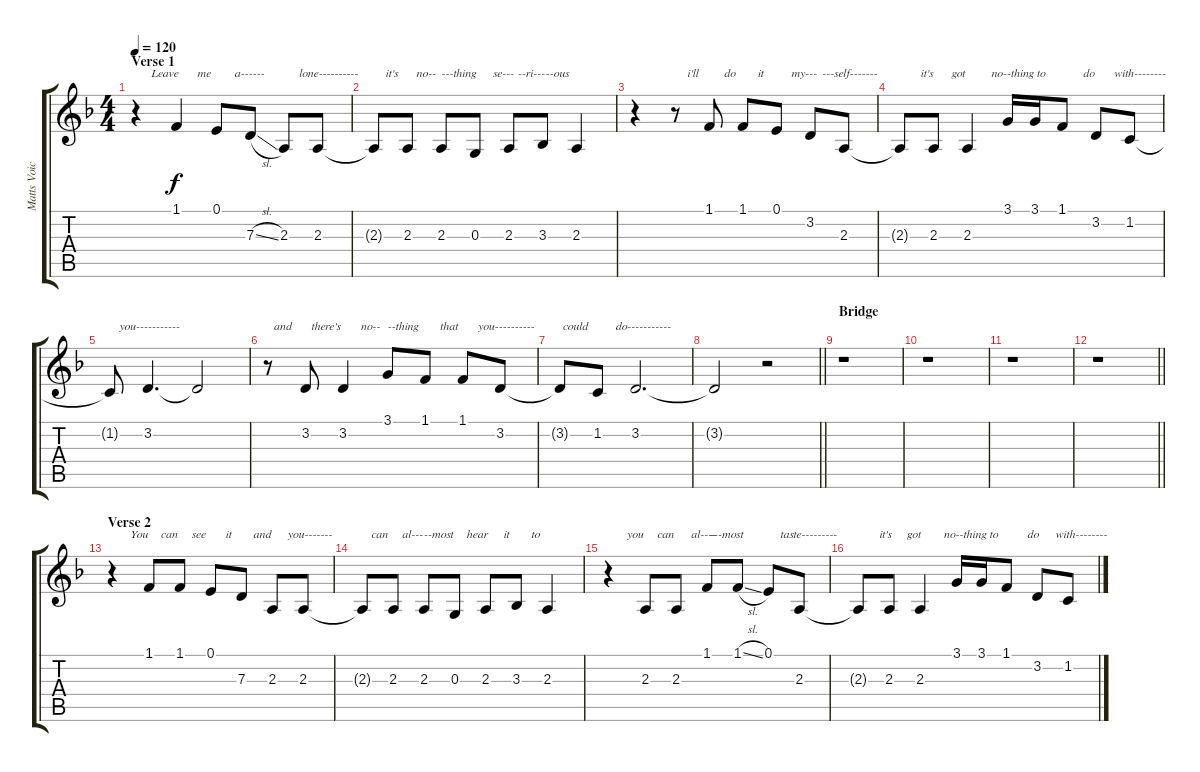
\track ("Matts Voice" "Matts Voic") {mute instrument voiceoohs}
\staff {score tabs}
\tuning (E4 B3 G3 D3 A2 E2) {hide}
\ts (4 4)
\section ("" "Verse 1")
\tempo 120
\clef g2
\ks f
r.4{txt "     Leave" dy f} 1.1.4{txt "       me"} 0.1.8{txt "      a------"} 7.3{sl}.8 2.3.8{txt "     lone----------"} 2.3.8 |
2.3{t}.8{txt "    it's"} 2.3.8{txt "   no--"} 2.3.8{txt "---thing"} 0.3.8{txt "      se---"} 2.3.8{txt "   --ri---"} 3.3.8{txt " --ous"} 2.3.4 |
r.4 r.8{txt "    i'll"} 1.1.8{txt "     do"} 1.1.8{txt "     it"} 0.1.8{txt "     my---"} 3.2.8{txt "    ---self-------"} 2.3.8 |
2.3{t}.8{txt "       it's"} 2.3.8{txt "      got"} 2.3.4{txt "        no--thing to"} 3.1.16 3.1.16 1.1.8{txt "       do"} 3.2.8{txt "      with--------"} 1.2.8 |
1.2{t}.8{txt "   you-----------"} 3.2.4{d} 3.2{t}.2 |
r.8{txt "  and"} 3.2.8{txt "  there's"} 3.2.4{txt "      no--"} 3.1.8{txt "--thing"} 1.1.8{txt "     that"} 1.1.8{txt "     you----------"} 3.2.8 |
3.2{t}.8{txt " could"} 1.2.8{txt "      do-----------"} 3.2.2{d} |
\barLineRight lightlight
3.2{t}.2 r.2 |
\section ("" "Bridge")
r.1 |
r.1 |
r.1 |
\barLineRight lightlight
r.1 |
\section ("" "Verse 2")
r.4{txt "      You"} 1.1.8{txt "    can"} 1.1.8{txt "    see"} 0.1.8{txt "     it"} 7.3.8{txt "    and"} 2.3.8{txt "     you-------"} 2.3.8 |
2.3{t}.8{txt "   can"} 2.3.8{txt "   al---"} 2.3.8{txt "--most"} 0.3.8{txt "    hear"} 2.3.8{txt "      it"} 3.3.8{txt "     to"} 2.3.4 |
r.4{txt "      you"} 2.3.8{txt "    can"} 2.3.8{txt "     al----"} 1.1.8{txt " ---most"} 1.1{sl}.8 0.1.8{txt "    taste---------"} 2.3.8 |
2.3{t}.8{txt "       it's"} 2.3.8{txt "      got"} 2.3.4{txt "        no--thing to"} 3.1.16 3.1.16 1.1.8{txt "       do"} 3.2.8{txt "      with--------"} 1.2.8
